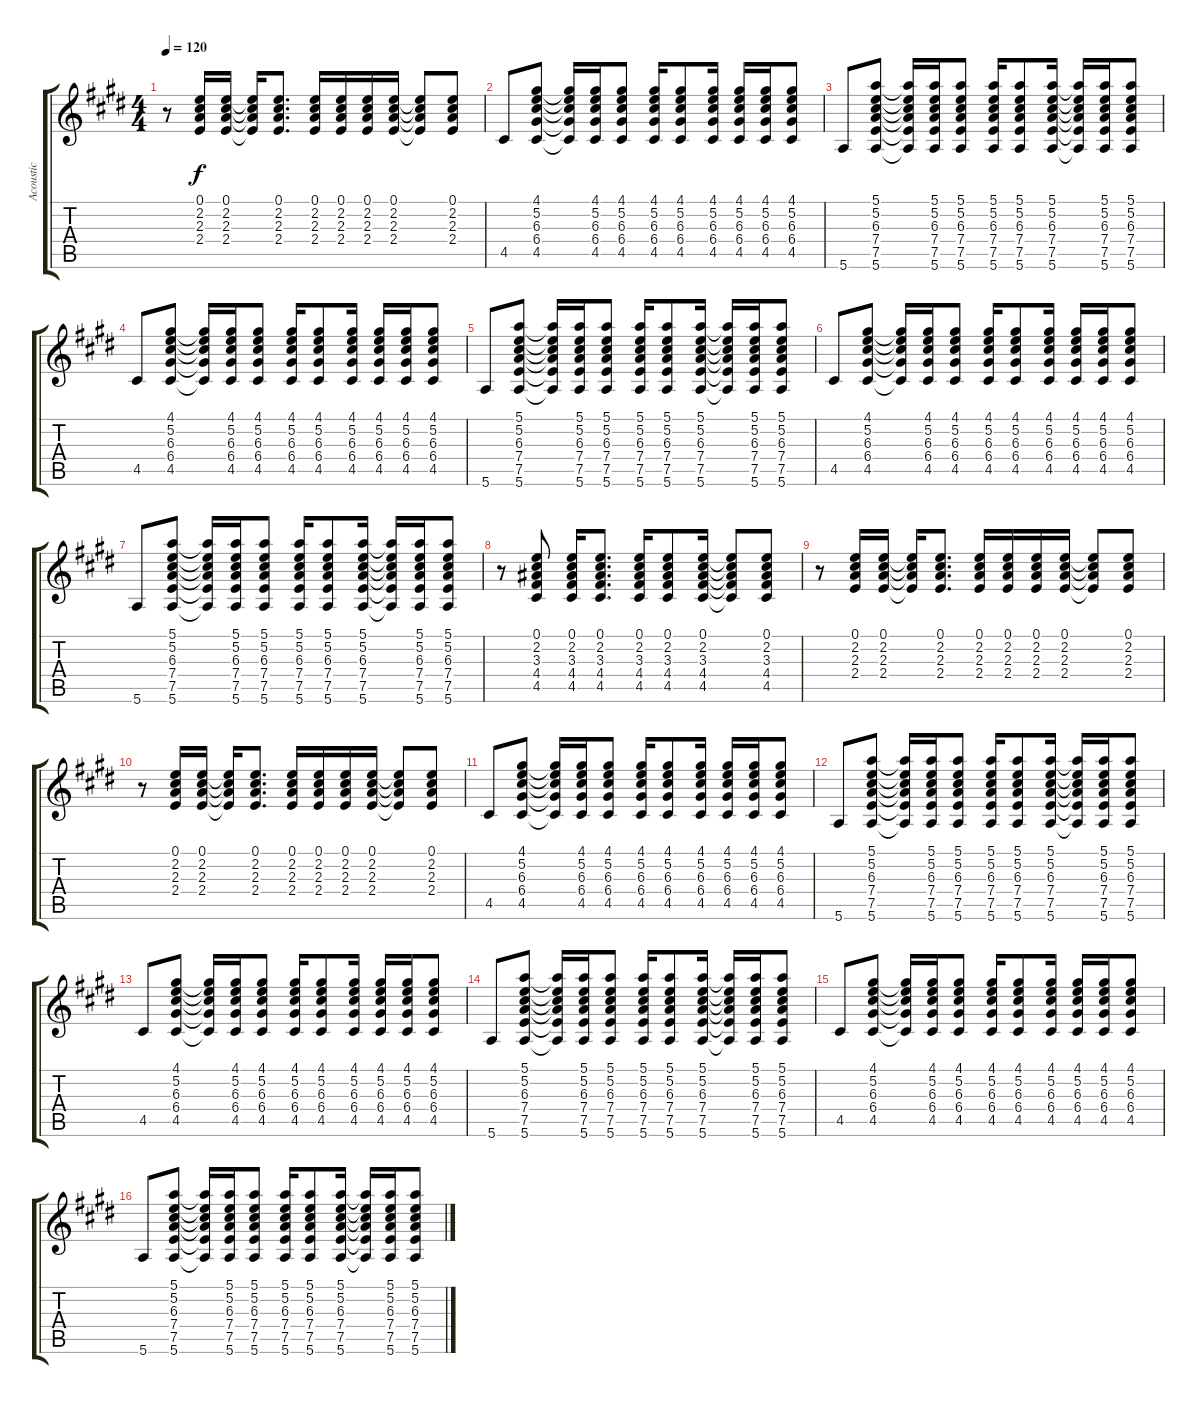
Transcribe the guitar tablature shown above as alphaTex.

\track ("Acoustic" "Acoustic") {instrument acousticguitarsteel}
\staff {score tabs}
\tuning (E4 B3 G3 D3 A2 E2) {hide}
\ts (4 4)
\tempo 120
\clef g2
\ks e
r.8{dy f} (0.1 2.2 2.3 2.4).16 (0.1 2.2 2.3 2.4).16 (0.1{t} 2.2{t} 2.3{t} 2.4{t}).16 (0.1 2.2 2.3 2.4).8{d} (0.1 2.2 2.3 2.4).16 (0.1 2.2 2.3 2.4).16 (0.1 2.2 2.3 2.4).16 (0.1 2.2 2.3 2.4).16 (0.1{t} 2.2{t} 2.3{t} 2.4{t}).8 (0.1 2.2 2.3 2.4).8 |
4.5.8 (4.1 5.2 6.3 6.4 4.5).8 (4.1{t} 5.2{t} 6.3{t} 6.4{t} 4.5{t}).16 (4.1 5.2 6.3 6.4 4.5).16 (4.1 5.2 6.3 6.4 4.5).8 (4.1 5.2 6.3 6.4 4.5).16 (4.1 5.2 6.3 6.4 4.5).8 (4.1 5.2 6.3 6.4 4.5).16 (4.1 5.2 6.3 6.4 4.5).16 (4.1 5.2 6.3 6.4 4.5).16 (4.1 5.2 6.3 6.4 4.5).8 |
5.6.8 (5.1 5.2 6.3 7.4 7.5 5.6).8 (5.1{t} 5.2{t} 6.3{t} 7.4{t} 7.5{t} 5.6{t}).16 (5.1 5.2 6.3 7.4 7.5 5.6).16 (5.1 5.2 6.3 7.4 7.5 5.6).8 (5.1 5.2 6.3 7.4 7.5 5.6).16 (5.1 5.2 6.3 7.4 7.5 5.6).8 (5.1 5.2 6.3 7.4 7.5 5.6).16 (5.1{t} 5.2{t} 6.3{t} 7.4{t} 7.5{t} 5.6{t}).16 (5.1 5.2 6.3 7.4 7.5 5.6).16 (5.1 5.2 6.3 7.4 7.5 5.6).8 |
4.5.8 (4.1 5.2 6.3 6.4 4.5).8 (4.1{t} 5.2{t} 6.3{t} 6.4{t} 4.5{t}).16 (4.1 5.2 6.3 6.4 4.5).16 (4.1 5.2 6.3 6.4 4.5).8 (4.1 5.2 6.3 6.4 4.5).16 (4.1 5.2 6.3 6.4 4.5).8 (4.1 5.2 6.3 6.4 4.5).16 (4.1 5.2 6.3 6.4 4.5).16 (4.1 5.2 6.3 6.4 4.5).16 (4.1 5.2 6.3 6.4 4.5).8 |
5.6.8 (5.1 5.2 6.3 7.4 7.5 5.6).8 (5.1{t} 5.2{t} 6.3{t} 7.4{t} 7.5{t} 5.6{t}).16 (5.1 5.2 6.3 7.4 7.5 5.6).16 (5.1 5.2 6.3 7.4 7.5 5.6).8 (5.1 5.2 6.3 7.4 7.5 5.6).16 (5.1 5.2 6.3 7.4 7.5 5.6).8 (5.1 5.2 6.3 7.4 7.5 5.6).16 (5.1{t} 5.2{t} 6.3{t} 7.4{t} 7.5{t} 5.6{t}).16 (5.1 5.2 6.3 7.4 7.5 5.6).16 (5.1 5.2 6.3 7.4 7.5 5.6).8 |
4.5.8 (4.1 5.2 6.3 6.4 4.5).8 (4.1{t} 5.2{t} 6.3{t} 6.4{t} 4.5{t}).16 (4.1 5.2 6.3 6.4 4.5).16 (4.1 5.2 6.3 6.4 4.5).8 (4.1 5.2 6.3 6.4 4.5).16 (4.1 5.2 6.3 6.4 4.5).8 (4.1 5.2 6.3 6.4 4.5).16 (4.1 5.2 6.3 6.4 4.5).16 (4.1 5.2 6.3 6.4 4.5).16 (4.1 5.2 6.3 6.4 4.5).8 |
5.6.8 (5.1 5.2 6.3 7.4 7.5 5.6).8 (5.1{t} 5.2{t} 6.3{t} 7.4{t} 7.5{t} 5.6{t}).16 (5.1 5.2 6.3 7.4 7.5 5.6).16 (5.1 5.2 6.3 7.4 7.5 5.6).8 (5.1 5.2 6.3 7.4 7.5 5.6).16 (5.1 5.2 6.3 7.4 7.5 5.6).8 (5.1 5.2 6.3 7.4 7.5 5.6).16 (5.1{t} 5.2{t} 6.3{t} 7.4{t} 7.5{t} 5.6{t}).16 (5.1 5.2 6.3 7.4 7.5 5.6).16 (5.1 5.2 6.3 7.4 7.5 5.6).8 |
r.8 (0.1 2.2 3.3 4.4 4.5).8 (0.1 2.2 3.3 4.4 4.5).16 (0.1 2.2 3.3 4.4 4.5).8{d} (0.1 2.2 3.3 4.4 4.5).16 (0.1 2.2 3.3 4.4 4.5).8 (0.1 2.2 3.3 4.4 4.5).16 (0.1{t} 2.2{t} 3.3{t} 4.4{t} 4.5{t}).8 (0.1 2.2 3.3 4.4 4.5).8 |
r.8 (0.1 2.2 2.3 2.4).16 (0.1 2.2 2.3 2.4).16 (0.1{t} 2.2{t} 2.3{t} 2.4{t}).16 (0.1 2.2 2.3 2.4).8{d} (0.1 2.2 2.3 2.4).16 (0.1 2.2 2.3 2.4).16 (0.1 2.2 2.3 2.4).16 (0.1 2.2 2.3 2.4).16 (0.1{t} 2.2{t} 2.3{t} 2.4{t}).8 (0.1 2.2 2.3 2.4).8 |
r.8 (0.1 2.2 2.3 2.4).16 (0.1 2.2 2.3 2.4).16 (0.1{t} 2.2{t} 2.3{t} 2.4{t}).16 (0.1 2.2 2.3 2.4).8{d} (0.1 2.2 2.3 2.4).16 (0.1 2.2 2.3 2.4).16 (0.1 2.2 2.3 2.4).16 (0.1 2.2 2.3 2.4).16 (0.1{t} 2.2{t} 2.3{t} 2.4{t}).8 (0.1 2.2 2.3 2.4).8 |
4.5.8 (4.1 5.2 6.3 6.4 4.5).8 (4.1{t} 5.2{t} 6.3{t} 6.4{t} 4.5{t}).16 (4.1 5.2 6.3 6.4 4.5).16 (4.1 5.2 6.3 6.4 4.5).8 (4.1 5.2 6.3 6.4 4.5).16 (4.1 5.2 6.3 6.4 4.5).8 (4.1 5.2 6.3 6.4 4.5).16 (4.1 5.2 6.3 6.4 4.5).16 (4.1 5.2 6.3 6.4 4.5).16 (4.1 5.2 6.3 6.4 4.5).8 |
5.6.8 (5.1 5.2 6.3 7.4 7.5 5.6).8 (5.1{t} 5.2{t} 6.3{t} 7.4{t} 7.5{t} 5.6{t}).16 (5.1 5.2 6.3 7.4 7.5 5.6).16 (5.1 5.2 6.3 7.4 7.5 5.6).8 (5.1 5.2 6.3 7.4 7.5 5.6).16 (5.1 5.2 6.3 7.4 7.5 5.6).8 (5.1 5.2 6.3 7.4 7.5 5.6).16 (5.1{t} 5.2{t} 6.3{t} 7.4{t} 7.5{t} 5.6{t}).16 (5.1 5.2 6.3 7.4 7.5 5.6).16 (5.1 5.2 6.3 7.4 7.5 5.6).8 |
4.5.8 (4.1 5.2 6.3 6.4 4.5).8 (4.1{t} 5.2{t} 6.3{t} 6.4{t} 4.5{t}).16 (4.1 5.2 6.3 6.4 4.5).16 (4.1 5.2 6.3 6.4 4.5).8 (4.1 5.2 6.3 6.4 4.5).16 (4.1 5.2 6.3 6.4 4.5).8 (4.1 5.2 6.3 6.4 4.5).16 (4.1 5.2 6.3 6.4 4.5).16 (4.1 5.2 6.3 6.4 4.5).16 (4.1 5.2 6.3 6.4 4.5).8 |
5.6.8 (5.1 5.2 6.3 7.4 7.5 5.6).8 (5.1{t} 5.2{t} 6.3{t} 7.4{t} 7.5{t} 5.6{t}).16 (5.1 5.2 6.3 7.4 7.5 5.6).16 (5.1 5.2 6.3 7.4 7.5 5.6).8 (5.1 5.2 6.3 7.4 7.5 5.6).16 (5.1 5.2 6.3 7.4 7.5 5.6).8 (5.1 5.2 6.3 7.4 7.5 5.6).16 (5.1{t} 5.2{t} 6.3{t} 7.4{t} 7.5{t} 5.6{t}).16 (5.1 5.2 6.3 7.4 7.5 5.6).16 (5.1 5.2 6.3 7.4 7.5 5.6).8 |
4.5.8 (4.1 5.2 6.3 6.4 4.5).8 (4.1{t} 5.2{t} 6.3{t} 6.4{t} 4.5{t}).16 (4.1 5.2 6.3 6.4 4.5).16 (4.1 5.2 6.3 6.4 4.5).8 (4.1 5.2 6.3 6.4 4.5).16 (4.1 5.2 6.3 6.4 4.5).8 (4.1 5.2 6.3 6.4 4.5).16 (4.1 5.2 6.3 6.4 4.5).16 (4.1 5.2 6.3 6.4 4.5).16 (4.1 5.2 6.3 6.4 4.5).8 |
5.6.8 (5.1 5.2 6.3 7.4 7.5 5.6).8 (5.1{t} 5.2{t} 6.3{t} 7.4{t} 7.5{t} 5.6{t}).16 (5.1 5.2 6.3 7.4 7.5 5.6).16 (5.1 5.2 6.3 7.4 7.5 5.6).8 (5.1 5.2 6.3 7.4 7.5 5.6).16 (5.1 5.2 6.3 7.4 7.5 5.6).8 (5.1 5.2 6.3 7.4 7.5 5.6).16 (5.1{t} 5.2{t} 6.3{t} 7.4{t} 7.5{t} 5.6{t}).16 (5.1 5.2 6.3 7.4 7.5 5.6).16 (5.1 5.2 6.3 7.4 7.5 5.6).8
